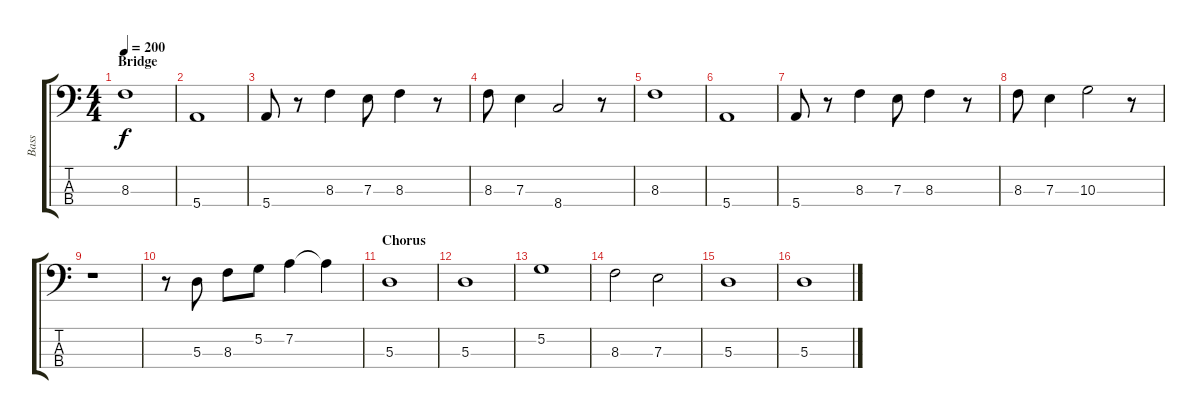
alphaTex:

\track ("Bass" "Bass") {instrument electricbassfinger}
\staff {score tabs}
\tuning (G2 D2 A1 E1) {hide}
\ts (4 4)
\section ("" "Bridge")
\tempo 200
\clef f4
\ks c
8.3.1{dy f} |
5.4.1 |
5.4.8 r.8 8.3.4 7.3.8 8.3.4 r.8 |
8.3.8 7.3.4 8.4.2 r.8 |
8.3.1 |
5.4.1 |
5.4.8 r.8 8.3.4 7.3.8 8.3.4 r.8 |
8.3.8 7.3.4 10.3.2 r.8 |
r.1 |
r.8 5.3.8 8.3.8 5.2.8 7.2.4 7.2{t}.4 |
\section ("" "Chorus")
5.3.1 |
5.3.1 |
5.2.1 |
8.3.2 7.3.2 |
5.3.1 |
5.3.1
